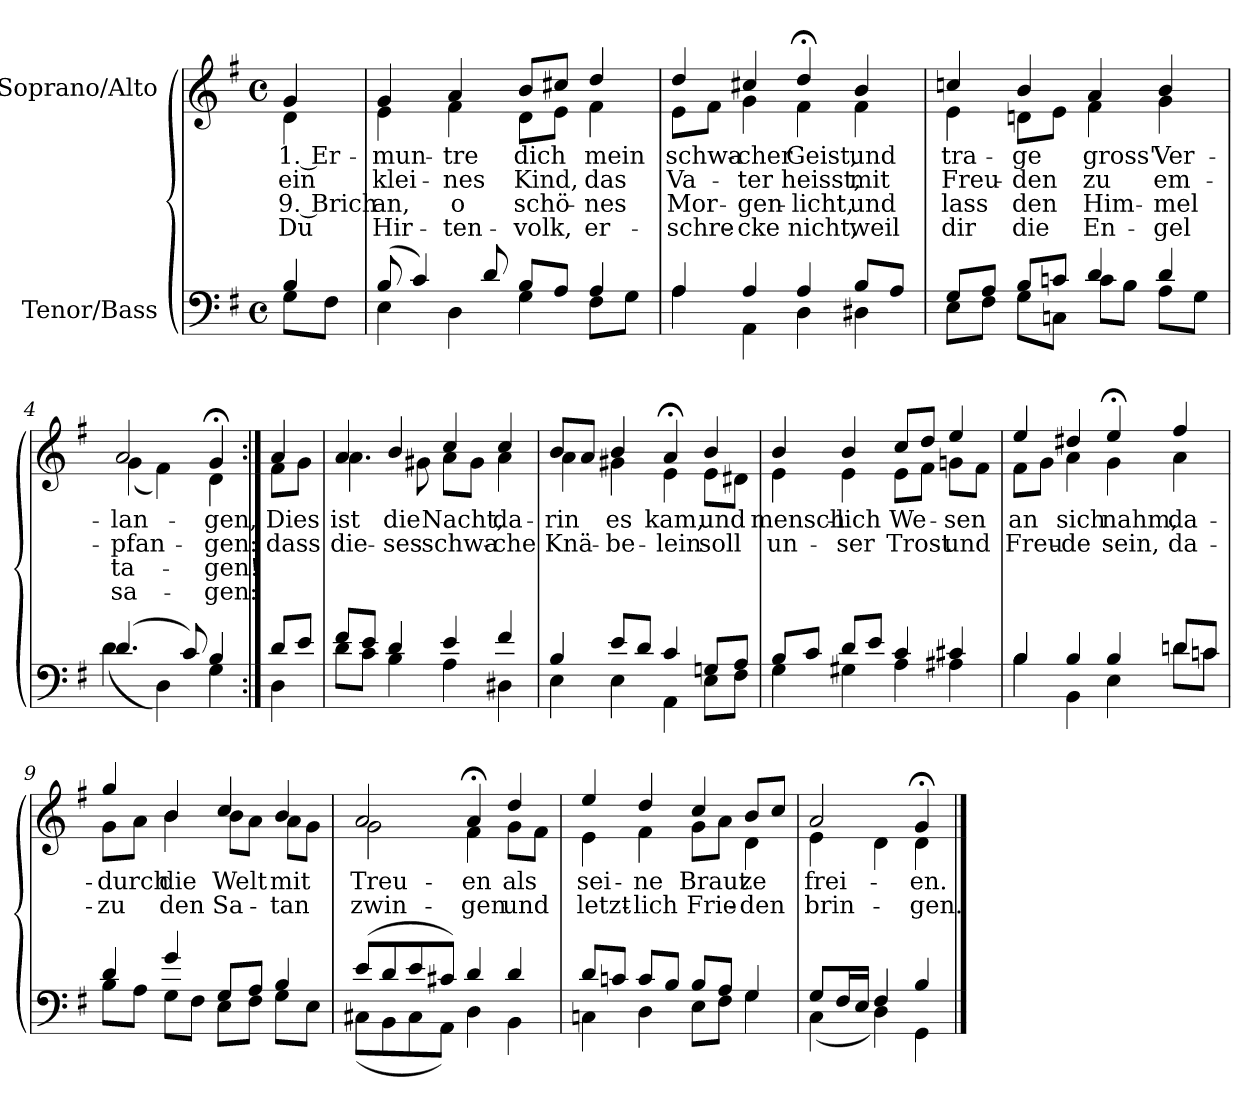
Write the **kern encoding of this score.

**kern	**kern	**text	**text	**text	**text
*part2	*part1	*part1	*part1	*part1	*part1
*staff2	*staff1	*staff1	*staff1	*staff1	*staff1
*I"Tenor/Bass	*I"Soprano/Alto	*	*	*	*
*clefF4	*clefG2	*	*	*	*
*k[f#]	*k[f#]	*	*	*	*
*M4/4	*M4/4	*	*	*	*
*met(c)	*met(c)	*	*	*	*
=	=	=	=	=	=
*^	*	*	*	*	*
!	!	!	!LO:LY:b	!LO:LY:b	!LO:LY:b	!LO:LY:b
*	*	*^	*	*	*	*
4B/	8G\L	4g/	4d\	1. Er-	ein	9. Brich	Du
.	8F#\J	.	.	.	.	.	.
=1	=1	=1	=1	=1	=1	=1	=1
!	!	!	!	!LO:LY:b	!LO:LY:b	!LO:LY:b	!LO:LY:b
(8B/	4E\	4g/	4e\	-mun-	klei-	an,	Hir-
4c/)	.	.	.	.	.	.	.
!	!	!	!	!LO:LY:b	!LO:LY:b	!LO:LY:b	!LO:LY:b
.	4D\	4a/	4f#\	-tre	-nes	o	-ten-
8d/	.	.	.	.	.	.	.
!	!	!	!	!LO:LY:b	!LO:LY:b	!LO:LY:b	!LO:LY:b
8B/L	4G\	8b/L	8d\L	dich	Kind,	schö-	-volk,
8A/J	.	8cc#X/J	8e\J	.	.	.	.
!	!	!	!	!LO:LY:b	!LO:LY:b	!LO:LY:b	!LO:LY:b
4A/	8F#\L	4dd/	4f#\	mein	das	-nes	er-
.	8G\J	.	.	.	.	.	.
=2	=2	=2	=2	=2	=2	=2	=2
!	!	!	!	!LO:LY:b	!LO:LY:b	!LO:LY:b	!LO:LY:b
4A/	4A\	4dd/	8e\L	schwa-	Va-	Mor-	-schre-
.	.	.	8f#\J	.	.	.	.
!	!	!	!	!LO:LY:b	!LO:LY:b	!LO:LY:b	!LO:LY:b
4A/	4AA\	4cc#X/	4g\	-cher	-ter	-gen-	-cke
!	!	!	!	!LO:LY:b	!LO:LY:b	!LO:LY:b	!LO:LY:b
4A/	4D\	4dd;</	4f#\	Geist,	heisst,	-licht,	nicht,
!	!	!	!	!LO:LY:b	!LO:LY:b	!LO:LY:b	!LO:LY:b
8B/L	4D#X\	4b/	4f#\	und	mit	und	weil
8A/J	.	.	.	.	.	.	.
=3	=3	=3	=3	=3	=3	=3	=3
!	!	!	!	!LO:LY:b	!LO:LY:b	!LO:LY:b	!LO:LY:b
8G/L	8E\L	4ccn/	4e\	tra-	Freu-	lass	dir
8A/J	8F#\J	.	.	.	.	.	.
!	!	!	!	!LO:LY:b	!LO:LY:b	!LO:LY:b	!LO:LY:b
8B/L	8G\L	4b/	8dn\L	-ge	-den	den	die
8cn/J	8Cn\J	.	8e\J	.	.	.	.
!	!	!	!	!LO:LY:b	!LO:LY:b	!LO:LY:b	!LO:LY:b
4d/	8c\L	4a/	4f#\	gross'	zu	Him-	En-
.	8B\J	.	.	.	.	.	.
!	!	!	!	!LO:LY:b	!LO:LY:b	!LO:LY:b	!LO:LY:b
4d/	8A\L	4b/	4g\	Ver-	em-	-mel	-gel
.	8G\J	.	.	.	.	.	.
=4	=4	=4	=4	=4	=4	=4	=4
!	!	!	!	!LO:LY:b	!LO:LY:b	!LO:LY:b	!LO:LY:b
(4.d/	(4d\	2a/	(4g\	-lan-	-pfan-	ta-	sa-
.	4D\)	.	4f#\)	.	.	.	.
8c/)	.	.	.	.	.	.	.
!	!	!	!	!LO:LY:b	!LO:LY:b	!LO:LY:b	!LO:LY:b
4B/	4G\	4g;</	4d\	gen,	-gen:	-gen!	-gen:
!!LO:LB:g=z	!!
=4X1:|!	=4X1:|!	=4X1:|!	=4X1:|!	=4X1:|!	=4X1:|!	=4X1:|!	=4X1:|!
!	!	!	!	!LO:LY:b	!LO:LY:b	!	!
8d/L	4D\	4a/	8f#\L	Dies	dass	.	.
8e/J	.	.	8g\J	.	.	.	.
=5	=5	=5	=5	=5	=5	=5	=5
!	!	!	!	!LO:LY:b	!LO:LY:b	!	!
8f#/L	8d\L	4a/	4.a\	ist	die-	.	.
8e/J	8c\J	.	.	.	.	.	.
!	!	!	!	!LO:LY:b	!LO:LY:b	!	!
4d/	4B\	4b/	.	die	-ses	.	.
.	.	.	8g#X\	.	.	.	.
!	!	!	!	!LO:LY:b	!LO:LY:b	!	!
4e/	4A\	4cc/	8a\L	Nacht,	schwa-	.	.
.	.	.	8g#\J	.	.	.	.
!	!	!	!	!LO:LY:b	!LO:LY:b	!	!
4f#/	4D#X\	4cc/	4a\	da-	-che	.	.
=6	=6	=6	=6	=6	=6	=6	=6
!	!	!	!	!LO:LY:b	!LO:LY:b	!	!
4B/	4E\	8b/L	4a\	-rin	Knä-	.	.
.	.	8a/J	.	.	.	.	.
!	!	!	!	!LO:LY:b	!LO:LY:b	!	!
8e/L	4E\	4b/	4g#X\	es	-be-	.	.
8d/J	.	.	.	.	.	.	.
!	!	!	!	!LO:LY:b	!LO:LY:b	!	!
4c/	4AA\	4a;</	4e\	kam,	-lein	.	.
!	!	!	!	!LO:LY:b	!LO:LY:b	!	!
8Gn/L	8E\L	4b/	8e\L	und	soll	.	.
8A/J	8F#\J	.	8d#X\J	.	.	.	.
=7	=7	=7	=7	=7	=7	=7	=7
!	!	!	!	!LO:LY:b	!LO:LY:b	!	!
8B/L	4G\	4b/	4e\	mensch-	un-	.	.
8c/J	.	.	.	.	.	.	.
!	!	!	!	!LO:LY:b	!LO:LY:b	!	!
8d/L	4G#X\	4b/	4e\	-lich	-ser	.	.
8e/J	.	.	.	.	.	.	.
!	!	!	!	!LO:LY:b	!LO:LY:b	!	!
4c/	4A\	8cc/L	8e\L	We-	Trost	.	.
.	.	8dd/J	8f#\J	.	.	.	.
!	!	!	!	!LO:LY:b	!LO:LY:b	!	!
4c#X/	4A#X\	4ee/	8gn\L	-sen	und	.	.
.	.	.	8f#\J	.	.	.	.
=8	=8	=8	=8	=8	=8	=8	=8
!	!	!	!	!LO:LY:b	!LO:LY:b	!	!
4B/	4B\	4ee/	8f#\L	an	Freu-	.	.
.	.	.	8g\J	.	.	.	.
!	!	!	!	!LO:LY:b	!LO:LY:b	!	!
4B/	4BB\	4dd#X/	4a\	sich	-de	.	.
!	!	!	!	!LO:LY:b	!LO:LY:b	!	!
4B/	4E\	4ee;</	4g\	nahm,	sein,	.	.
!	!	!	!	!LO:LY:b	!LO:LY:b	!	!
8dn/L	8d\L	4ff#/	4a\	da-	da-	.	.
8cn/J	8c\J	.	.	.	.	.	.
!!LO:LB:g=z	!!
=9	=9	=9	=9	=9	=9	=9	=9
!	!	!	!	!LO:LY:b	!LO:LY:b	!	!
4d/	8B\L	4gg/	8g\L	-durch	-zu	.	.
.	8A\J	.	8a\J	.	.	.	.
!	!	!	!	!LO:LY:b	!LO:LY:b	!	!
4g/	8G\L	4b/	4b\	die	den	.	.
.	8F#\J	.	.	.	.	.	.
!	!	!	!	!LO:LY:b	!LO:LY:b	!	!
8G/L	8E\L	4cc/	8b\L	Welt	Sa-	.	.
8A/J	8F#\J	.	8a\J	.	.	.	.
!	!	!	!	!LO:LY:b	!LO:LY:b	!	!
4B/	8G\L	4b/	8a\L	mit	-tan	.	.
.	8E\J	.	8g\J	.	.	.	.
=10	=10	=10	=10	=10	=10	=10	=10
!	!	!	!	!LO:LY:b	!LO:LY:b	!	!
(8e/L	(8C#X\L	2a/	2g\	Treu-	zwin-	.	.
8d/	8BB\	.	.	.	.	.	.
8e/	8C#\	.	.	.	.	.	.
8c#X/J)	8AA\J)	.	.	.	.	.	.
!	!	!	!	!LO:LY:b	!LO:LY:b	!	!
4d/	4D\	4a;</	4f#\	-en	-gen	.	.
!	!	!	!	!LO:LY:b	!LO:LY:b	!	!
4d/	4BB\	4dd/	8g\L	als	und	.	.
.	.	.	8f#\J	.	.	.	.
=11	=11	=11	=11	=11	=11	=11	=11
!	!	!	!	!LO:LY:b	!LO:LY:b	!	!
8d/L	4Cn\	4ee/	4e\	sei-	letzt-	.	.
8cn/J	.	.	.	.	.	.	.
!	!	!	!	!LO:LY:b	!LO:LY:b	!	!
8c/L	4D\	4dd/	4f#\	-ne	-lich	.	.
8B/J	.	.	.	.	.	.	.
!	!	!	!	!LO:LY:b	!LO:LY:b	!	!
8B/L	8E\L	4cc/	8g\L	Braut	Frie-	.	.
8A/J	8F#\J	.	8a\J	.	.	.	.
!	!	!	!	!LO:LY:b	!LO:LY:b	!	!
4G/	4G\	8b/L	4d\	ze	-den	.	.
.	.	8cc/J	.	.	.	.	.
=12	=12	=12	=12	=12	=12	=12	=12
!	!	!	!	!LO:LY:b	!LO:LY:b	!	!
8GL	(4C\	2a/	4e\	frei-	brin-	.	.
16F#/L	.	.	.	.	.	.	.
16E/JJ	.	.	.	.	.	.	.
4F#/	4D\)	.	4d\	.	.	.	.
!	!	!	!	!LO:LY:b	!LO:LY:b	!	!
4B/	4GG\	4g;</	4d\	-en.	-gen.	.	.
*v	*v	*	*	*	*	*	*
*	*v	*v	*	*	*	*
==	==	==	==	==	==
*-	*-	*-	*-	*-	*-
